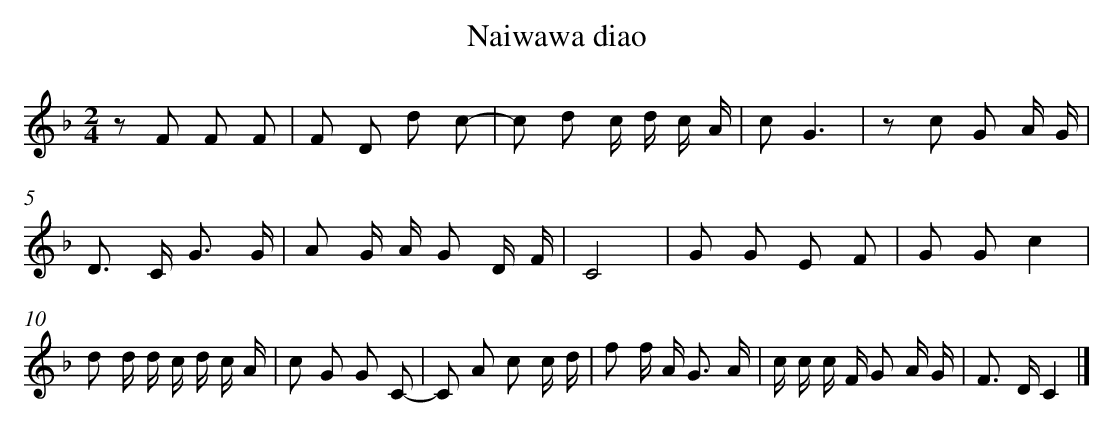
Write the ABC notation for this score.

X:1
T: Naiwawa diao
L: 1/8
M: 2/4
K: F
z F F F [I:setbarnb 1]|
F D d c- |
c d c/ d/ c/ A/ |
cG3 |
z c G A/ G/ |
D> C G3/ G/ |
A G/ A/ G D/ F/ |
C4 |
G G E F |
G Gc2 |
d d/ d/ c/ d/ c/ A/ |
c G G C- |
C A c c/ d/ |
f f/ A< G A/ |
c/ c/ c/ F/ G A/ G/ |
F> DC2 |]
